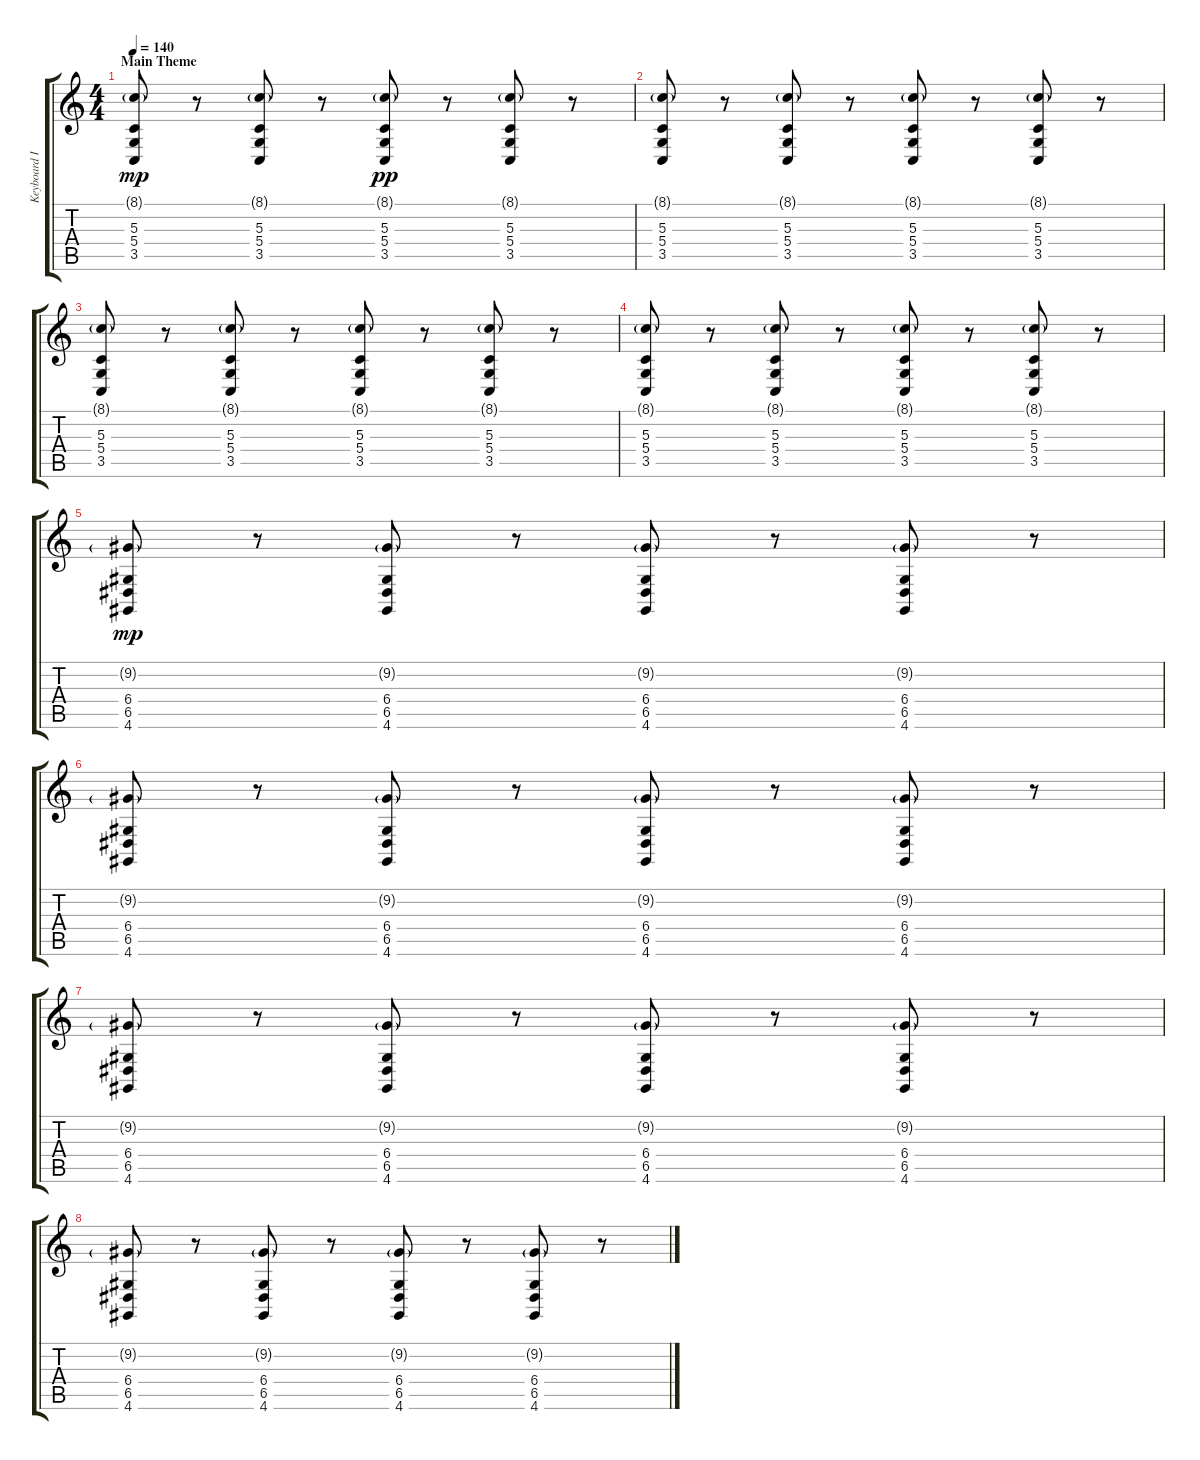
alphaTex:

\track ("Keyboard II" "Keyboard I") {instrument stringensemble2}
\staff {score tabs}
\tuning (E4 B3 G3 D3 A2 E2) {hide}
\ts (4 4)
\section ("" "Main Theme")
\tempo 140
\clef g2
\ks c
(8.1{g} 5.3 5.4 3.5).8{dy mp instrument stringensemble2} r.8 (8.1{g} 5.3 5.4 3.5).8 r.8 (8.1{g} 5.3 5.4 3.5).8{dy pp} r.8 (8.1{g} 5.3 5.4 3.5).8 r.8 |
(8.1{g} 5.3 5.4 3.5).8 r.8 (8.1{g} 5.3 5.4 3.5).8 r.8 (8.1{g} 5.3 5.4 3.5).8 r.8 (8.1{g} 5.3 5.4 3.5).8 r.8 |
(8.1{g} 5.3 5.4 3.5).8 r.8 (8.1{g} 5.3 5.4 3.5).8 r.8 (8.1{g} 5.3 5.4 3.5).8 r.8 (8.1{g} 5.3 5.4 3.5).8 r.8 |
(8.1{g} 5.3 5.4 3.5).8 r.8 (8.1{g} 5.3 5.4 3.5).8 r.8 (8.1{g} 5.3 5.4 3.5).8 r.8 (8.1{g} 5.3 5.4 3.5).8 r.8 |
(9.2{g} 6.4 6.5 4.6).8{dy mp} r.8 (9.2{g} 6.4 6.5 4.6).8 r.8 (9.2{g} 6.4 6.5 4.6).8 r.8 (9.2{g} 6.4 6.5 4.6).8 r.8 |
(9.2{g} 6.4 6.5 4.6).8 r.8 (9.2{g} 6.4 6.5 4.6).8 r.8 (9.2{g} 6.4 6.5 4.6).8 r.8 (9.2{g} 6.4 6.5 4.6).8 r.8 |
(9.2{g} 6.4 6.5 4.6).8 r.8 (9.2{g} 6.4 6.5 4.6).8 r.8 (9.2{g} 6.4 6.5 4.6).8 r.8 (9.2{g} 6.4 6.5 4.6).8 r.8 |
(9.2{g} 6.4 6.5 4.6).8 r.8 (9.2{g} 6.4 6.5 4.6).8 r.8 (9.2{g} 6.4 6.5 4.6).8 r.8 (9.2{g} 6.4 6.5 4.6).8 r.8
